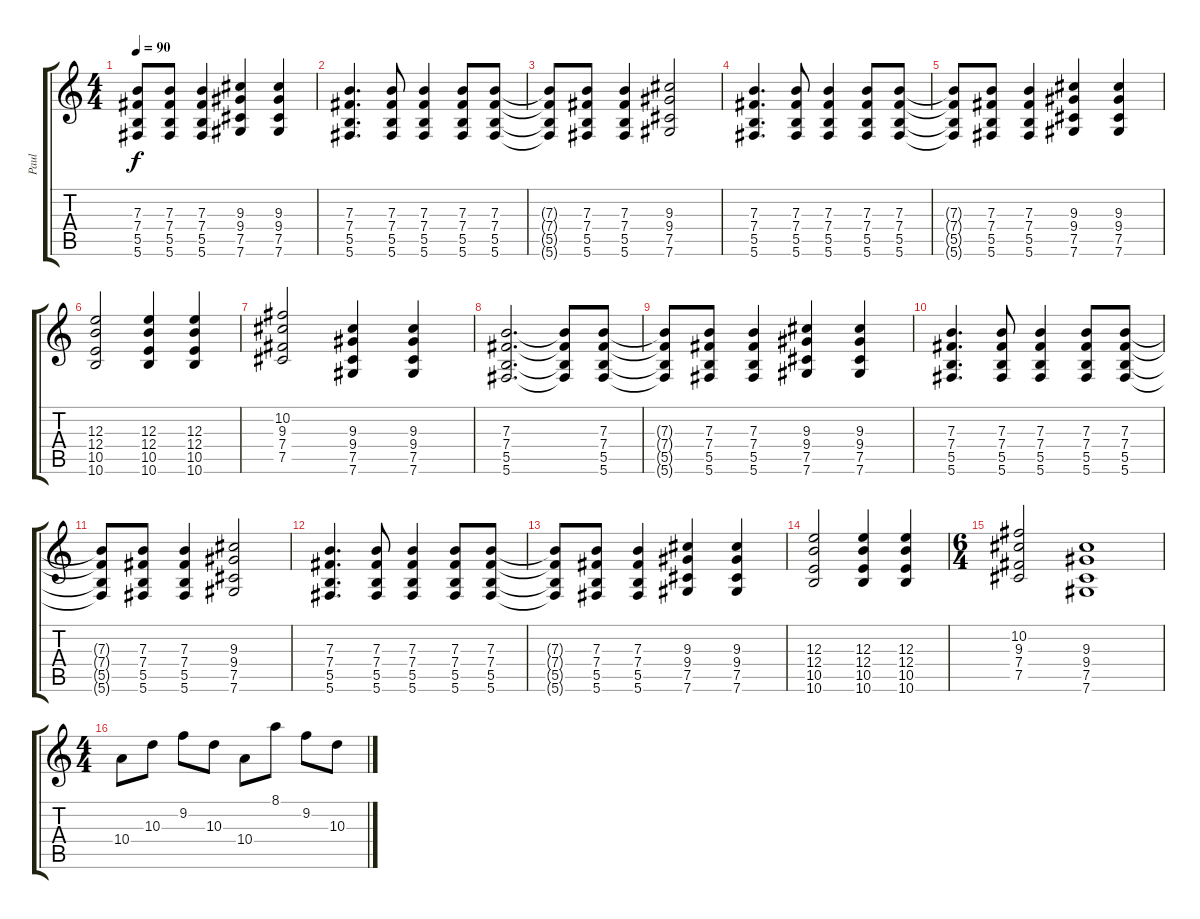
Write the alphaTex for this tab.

\track ("Paul" "Paul") {instrument distortionguitar}
\staff {score tabs}
\tuning (Db4 Ab3 E3 B2 Gb2 Db2) {hide}
\ts (4 4)
\tempo 90
\clef g2
\ks c
(7.3{t} 7.4{t} 5.5{t} 5.6{t}).8{dy f} (7.3 7.4 5.5 5.6).8 (7.3 7.4 5.5 5.6).4 (9.3 9.4 7.5 7.6).4 (9.3 9.4 7.5 7.6).4 |
(7.3 7.4 5.5 5.6).4{d} (7.3 7.4 5.5 5.6).8 (7.3 7.4 5.5 5.6).4 (7.3 7.4 5.5 5.6).8 (7.3 7.4 5.5 5.6).8 |
(7.3{t} 7.4{t} 5.5{t} 5.6{t}).8 (7.3 7.4 5.5 5.6).8 (7.3 7.4 5.5 5.6).4 (9.3 9.4 7.5 7.6).2 |
(7.3 7.4 5.5 5.6).4{d} (7.3 7.4 5.5 5.6).8 (7.3 7.4 5.5 5.6).4 (7.3 7.4 5.5 5.6).8 (7.3 7.4 5.5 5.6).8 |
(7.3{t} 7.4{t} 5.5{t} 5.6{t}).8 (7.3 7.4 5.5 5.6).8 (7.3 7.4 5.5 5.6).4 (9.3 9.4 7.5 7.6).4 (9.3 9.4 7.5 7.6).4 |
(12.3 12.4 10.5 10.6).2 (12.3 12.4 10.5 10.6).4 (12.3 12.4 10.5 10.6).4 |
(10.2 9.3 7.4 7.5).2 (9.3 9.4 7.5 7.6).4 (9.3 9.4 7.5 7.6).4 |
(7.3 7.4 5.5 5.6).2{d} (7.3{t} 7.4{t} 5.5{t} 5.6{t}).8 (7.3 7.4 5.5 5.6).8 |
(7.3{t} 7.4{t} 5.5{t} 5.6{t}).8 (7.3 7.4 5.5 5.6).8 (7.3 7.4 5.5 5.6).4 (9.3 9.4 7.5 7.6).4 (9.3 9.4 7.5 7.6).4 |
(7.3 7.4 5.5 5.6).4{d} (7.3 7.4 5.5 5.6).8 (7.3 7.4 5.5 5.6).4 (7.3 7.4 5.5 5.6).8 (7.3 7.4 5.5 5.6).8 |
(7.3{t} 7.4{t} 5.5{t} 5.6{t}).8 (7.3 7.4 5.5 5.6).8 (7.3 7.4 5.5 5.6).4 (9.3 9.4 7.5 7.6).2 |
(7.3 7.4 5.5 5.6).4{d} (7.3 7.4 5.5 5.6).8 (7.3 7.4 5.5 5.6).4 (7.3 7.4 5.5 5.6).8 (7.3 7.4 5.5 5.6).8 |
(7.3{t} 7.4{t} 5.5{t} 5.6{t}).8 (7.3 7.4 5.5 5.6).8 (7.3 7.4 5.5 5.6).4 (9.3 9.4 7.5 7.6).4 (9.3 9.4 7.5 7.6).4 |
(12.3 12.4 10.5 10.6).2 (12.3 12.4 10.5 10.6).4 (12.3 12.4 10.5 10.6).4 |
\ts (6 4)
(10.2 9.3 7.4 7.5).2 (9.3 9.4 7.5 7.6).1 |
\ts (4 4)
10.4.8{volume 6 instrument acousticguitarnylon} 10.3.8 9.2.8 10.3.8 10.4.8 8.1.8 9.2.8 10.3.8
